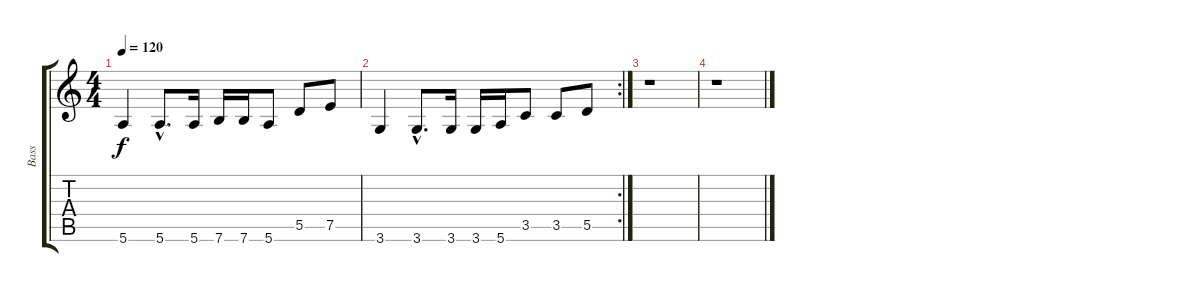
\track ("Bass" "Bass") {instrument electricbasspick}
\staff {score tabs}
\tuning (E4 B3 G3 D3 A2 E2) {hide}
\ts (4 4)
\tempo 120
\clef g2
\ks c
5.6.4{dy f} 5.6{hac}.8{d} 5.6.16 7.6.16 7.6.16 5.6.8 5.5.8 7.5.8 |
\rc 2
3.6.4 3.6{hac}.8{d} 3.6.16 3.6.16 5.6.16 3.5.8 3.5.8 5.5.8 |
r.1 |
r.1
